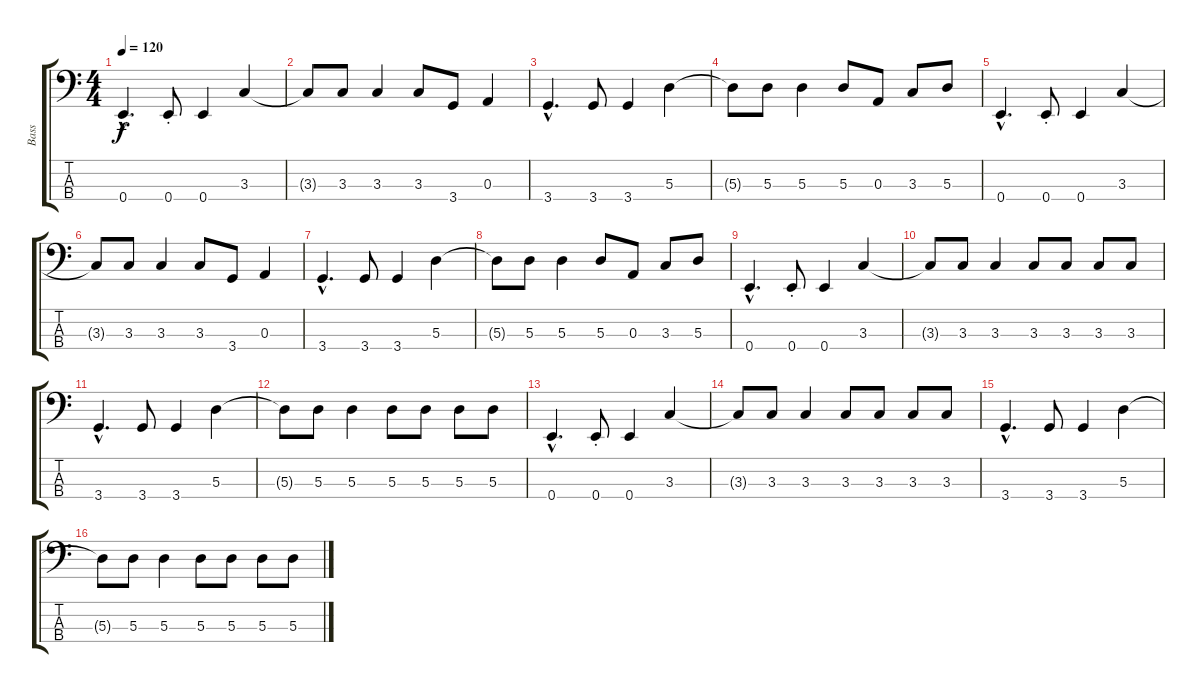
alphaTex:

\track ("Bass" "Bass") {instrument electricbassfinger}
\staff {score tabs}
\tuning (G2 D2 A1 E1) {hide}
\ts (4 4)
\tempo 120
\clef f4
\ks c
0.4{hac}.4{d dy f} 0.4{st}.8 0.4.4 3.3.4 |
3.3{t}.8 3.3.8 3.3.4 3.3.8 3.4.8 0.3.4 |
3.4{hac}.4{d} 3.4.8 3.4.4 5.3.4 |
5.3{t}.8 5.3.8 5.3.4 5.3.8 0.3.8 3.3.8 5.3.8 |
0.4{hac}.4{d} 0.4{st}.8 0.4.4 3.3.4 |
3.3{t}.8 3.3.8 3.3.4 3.3.8 3.4.8 0.3.4 |
3.4{hac}.4{d} 3.4.8 3.4.4 5.3.4 |
5.3{t}.8 5.3.8 5.3.4 5.3.8 0.3.8 3.3.8 5.3.8 |
0.4{hac}.4{d} 0.4{st}.8 0.4.4 3.3.4 |
3.3{t}.8 3.3.8 3.3.4 3.3.8 3.3.8 3.3.8 3.3.8 |
3.4{hac}.4{d} 3.4.8 3.4.4 5.3.4 |
5.3{t}.8 5.3.8 5.3.4 5.3.8 5.3.8 5.3.8 5.3.8 |
0.4{hac}.4{d} 0.4{st}.8 0.4.4 3.3.4 |
3.3{t}.8 3.3.8 3.3.4 3.3.8 3.3.8 3.3.8 3.3.8 |
3.4{hac}.4{d} 3.4.8 3.4.4 5.3.4 |
5.3{t}.8 5.3.8 5.3.4 5.3.8 5.3.8 5.3.8 5.3.8
